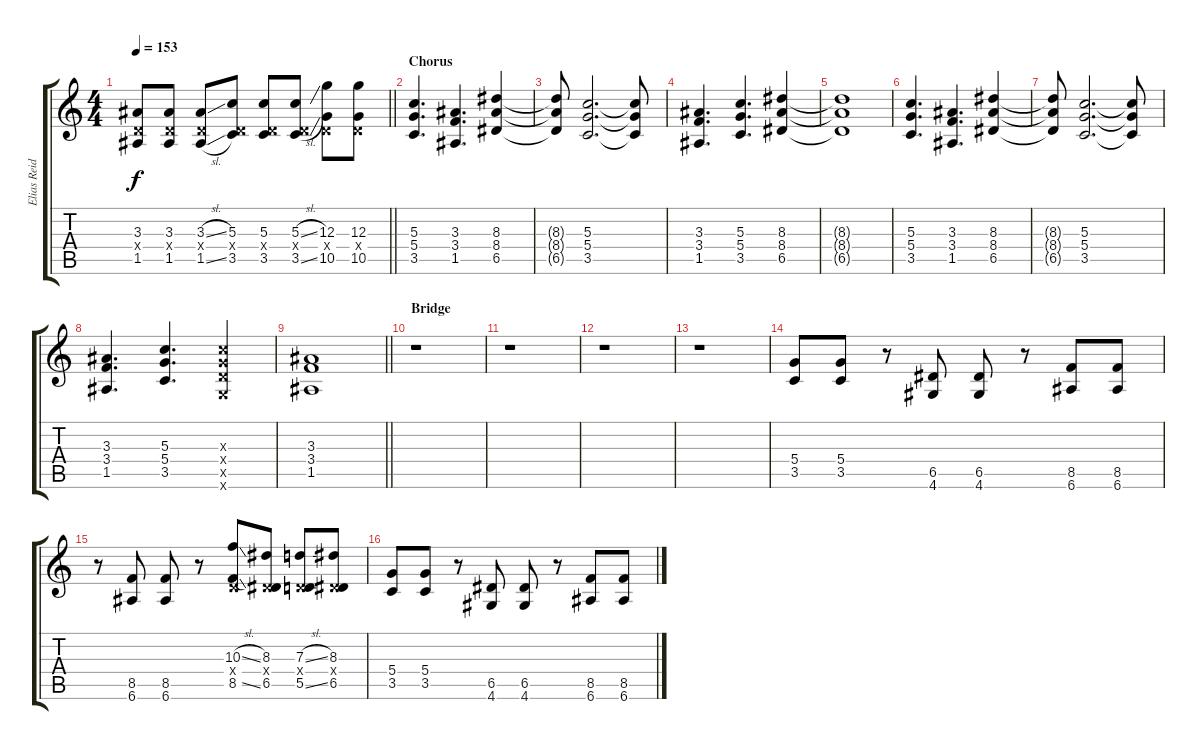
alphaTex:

\track ("Elias Reidy (Rhythm Guitar)" "Elias Reid") {instrument distortionguitar}
\staff {score tabs}
\tuning (E4 B3 G3 D3 A2 E2) {hide}
\ts (4 4)
\tempo 153
\clef g2
\barLineRight lightlight
\ks c
(3.3 0.4{x} 1.5).8{dy f} (3.3 0.4{x} 1.5).8 (3.3{sl} 0.4{x} 1.5{sl}).8 (5.3 0.4{x} 3.5).8 (5.3 0.4{x} 3.5).8 (5.3{sl} 0.4{x} 3.5{sl}).8 (12.3 0.4{x} 10.5).8 (12.3 0.4{x} 10.5).8 |
\section ("" "Chorus")
(5.3 5.4 3.5).4{d volume 12} (3.3 3.4 1.5).4{d} (8.3 8.4 6.5).4 |
(8.3{t} 8.4{t} 6.5{t}).8 (5.3 5.4 3.5).2{d} (5.3{t} 5.4{t} 3.5{t}).8 |
(3.3 3.4 1.5).4{d} (5.3 5.4 3.5).4{d} (8.3 8.4 6.5).4 |
(8.3{t} 8.4{t} 6.5{t}).1 |
(5.3 5.4 3.5).4{d} (3.3 3.4 1.5).4{d} (8.3 8.4 6.5).4 |
(8.3{t} 8.4{t} 6.5{t}).8 (5.3 5.4 3.5).2{d} (5.3{t} 5.4{t} 3.5{t}).8 |
(3.3 3.4 1.5).4{d} (5.3 5.4 3.5).4{d} (5.3{x} 5.4{x} 5.5{x} 3.6{x}).4 |
\barLineRight lightlight
(3.3 3.4 1.5).1 |
\section ("" "Bridge")
r.1 |
r.1 |
r.1 |
r.1 |
(5.4 3.5).8 (5.4 3.5).8 r.8 (6.5 4.6).8 (6.5 4.6).8 r.8 (8.5 6.6).8 (8.5 6.6).8 |
r.8 (8.5 6.6).8 (8.5 6.6).8 r.8 (10.3{sl} 0.4{x} 8.5{sl}).8 (8.3 0.4{x} 6.5).8 (7.3{sl} 0.4{x} 5.5{sl}).8 (8.3 0.4{x} 6.5).8 |
(5.4 3.5).8 (5.4 3.5).8 r.8 (6.5 4.6).8 (6.5 4.6).8 r.8 (8.5 6.6).8 (8.5 6.6).8
